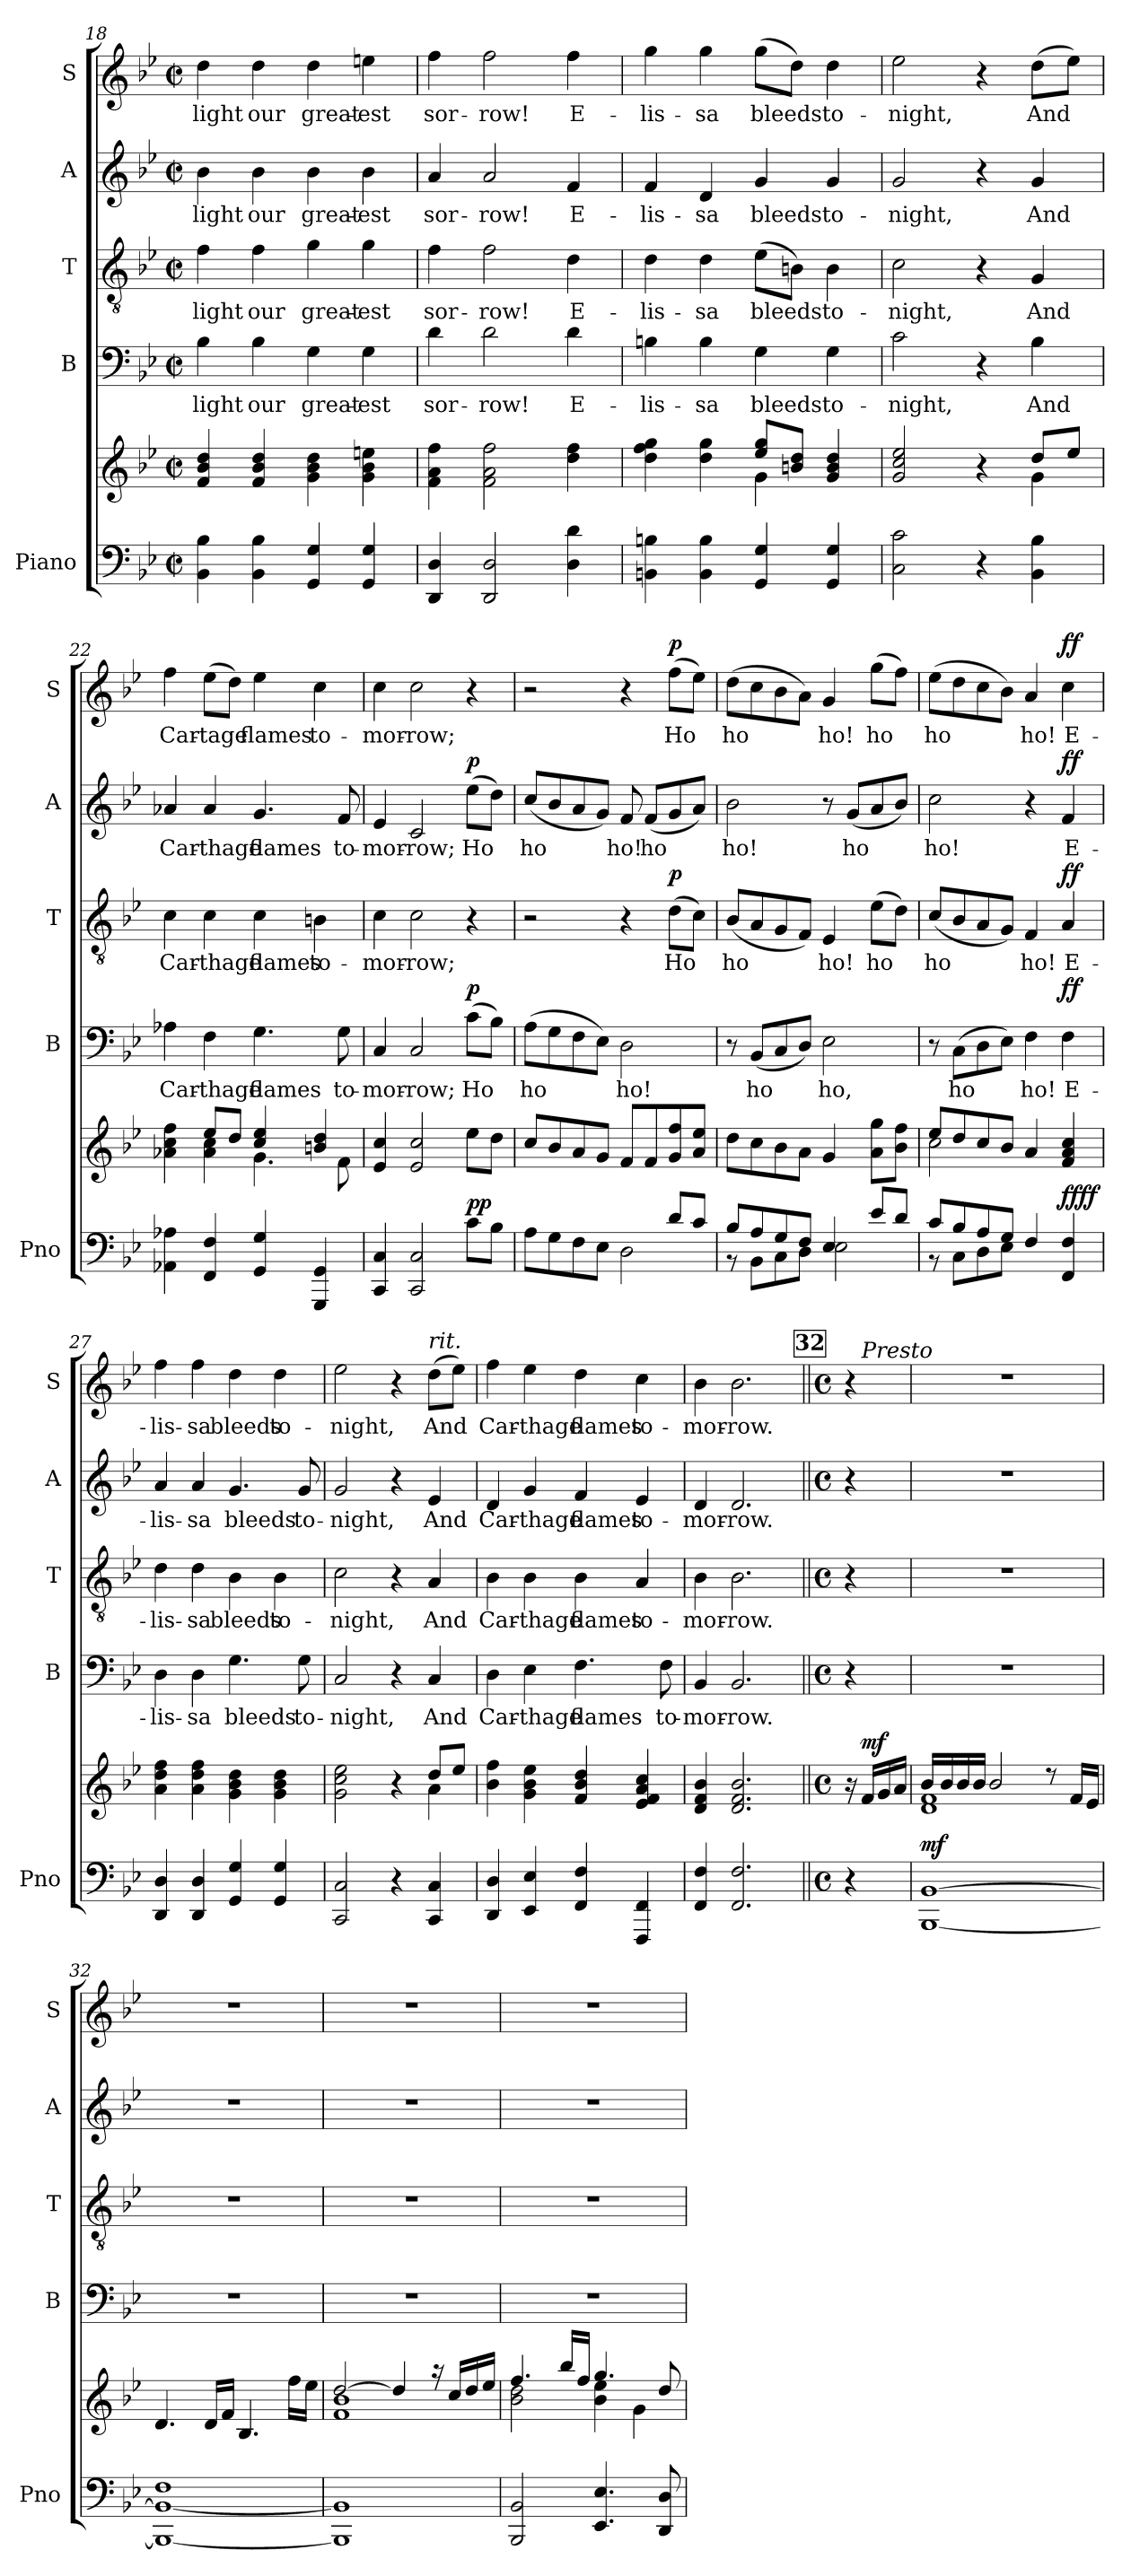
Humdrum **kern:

**kern	**kern	**dynam	**kern	**text	**dynam	**kern	**text	**dynam	**kern	**text	**dynam	**kern	**text	**dynam
*part5	*part5	*part5	*part4	*part4	*part4	*part3	*part3	*part3	*part2	*part2	*part2	*part1	*part1	*part1
*staff6	*staff5	*staff5/6	*staff4	*staff4	*staff4	*staff3	*staff3	*staff3	*staff2	*staff2	*staff2	*staff1	*staff1	*staff1
*I"Piano	*	*	*I"B	*	*	*I"T	*	*	*I"A	*	*	*I"S	*	*
*I'Pno	*	*	*I'B	*	*	*I'T	*	*	*I'A	*	*	*I'S	*	*
*clefF4	*clefG2	*	*clefF4	*	*	*clefGv2	*	*	*clefG2	*	*	*clefG2	*	*
*k[b-e-]	*k[b-e-]	*	*k[b-e-]	*	*	*k[b-e-]	*	*	*k[b-e-]	*	*	*k[b-e-]	*	*
*M2/2	*M2/2	*	*M2/2	*	*	*M2/2	*	*	*M2/2	*	*	*M2/2	*	*
*met(c|)	*met(c|)	*	*met(c|)	*	*	*met(c|)	*	*	*met(c|)	*	*	*met(c|)	*	*
=18	=18	=18	=18	=18	=18	=18	=18	=18	=18	=18	=18	=18	=18	=18
!	!	!	!	!LO:LY:b	!	!	!LO:LY:b	!	!	!LO:LY:b	!	!	!LO:LY:b	!
4BB-\ 4B-\	4f/ 4b-/ 4dd/	.	4B-\	-light	.	4f\	-light	.	4b-\	-light	.	4dd\	-light	.
!	!	!	!	!LO:LY:b	!	!	!LO:LY:b	!	!	!LO:LY:b	!	!	!LO:LY:b	!
4BB-\ 4B-\	4f/ 4b-/ 4dd/	.	4B-\	our	.	4f\	our	.	4b-\	our	.	4dd\	our	.
!	!	!	!	!LO:LY:b	!	!	!LO:LY:b	!	!	!LO:LY:b	!	!	!LO:LY:b	!
4GG/ 4G/	4g\ 4b-\ 4dd\	.	4G\	great-	.	4g\	great-	.	4b-\	great-	.	4dd\	great-	.
!	!	!	!	!LO:LY:b	!	!	!LO:LY:b	!	!	!LO:LY:b	!	!	!LO:LY:b	!
4GG/ 4G/	4g\ 4b-\ 4een\	.	4G\	-est	.	4g\	-est	.	4b-\	-est	.	4een\	-est	.
=19	=19	=19	=19	=19	=19	=19	=19	=19	=19	=19	=19	=19	=19	=19
!	!	!	!	!LO:LY:b	!	!	!LO:LY:b	!	!	!LO:LY:b	!	!	!LO:LY:b	!
4DD/ 4D/	4f\ 4a\ 4ff\	.	4d\	sor-	.	4f\	sor-	.	4a/	sor-	.	4ff\	sor-	.
!	!	!	!	!LO:LY:b	!	!	!LO:LY:b	!	!	!LO:LY:b	!	!	!LO:LY:b	!
2DD/ 2D/	2f\ 2a\ 2ff\	.	2d\	-row!	.	2f\	-row!	.	2a/	-row!	.	2ff\	-row!	.
!	!	!	!	!LO:LY:b	!	!	!LO:LY:b	!	!	!LO:LY:b	!	!	!LO:LY:b	!
4D\ 4d\	4dd\ 4ff\	.	4d\	E-	.	4d\	E-	.	4f/	E-	.	4ff\	E-	.
=20	=20	=20	=20	=20	=20	=20	=20	=20	=20	=20	=20	=20	=20	=20
*	*^	*	*	*	*	*	*	*	*	*	*	*	*	*
!	!	!	!	!	!LO:LY:b	!	!	!LO:LY:b	!	!	!LO:LY:b	!	!	!LO:LY:b	!
4BBn\ 4Bn\	4dd\ 4ff\ 4gg\	2ryy	.	4Bn\	-lis-	.	4d\	-lis-	.	4f/	-lis-	.	4gg\	-lis-	.
!	!	!	!	!	!LO:LY:b	!	!	!LO:LY:b	!	!	!LO:LY:b	!	!	!LO:LY:b	!
4BB\ 4B\	4dd\ 4gg\	.	.	4B\	-sa	.	4d\	-sa	.	4d/	-sa	.	4gg\	-sa	.
!	!	!	!	!	!LO:LY:b	!	!	!LO:LY:b	!	!	!LO:LY:b	!	!	!LO:LY:b	!
4GG/ 4G/	8ee-/ 8gg/L	4g\	.	4G\	bleeds	.	(>8e-\L	bleeds	.	4g/	bleeds	.	(>8gg\L	bleeds	.
.	8bn/ 8dd/J	.	.	.	.	.	8Bn\J)	.	.	.	.	.	8dd\J)	.	.
!	!	!	!	!	!LO:LY:b	!	!	!LO:LY:b	!	!	!LO:LY:b	!	!	!LO:LY:b	!
4GG/ 4G/	4g/ 4b/ 4dd/	4ryy	.	4G\	to-	.	4B\	to-	.	4g/	to-	.	4dd\	to-	.
!!LO:LB:g=z
=21	=21	=21	=21	=21	=21	=21	=21	=21	=21	=21	=21	=21	=21	=21	=21
!	!	!	!	!	!LO:LY:b	!	!	!LO:LY:b	!	!	!LO:LY:b	!	!	!LO:LY:b	!
2C\ 2c\	2g/ 2cc/ 2ee-/	2.ryy	.	2c\	-night,	.	2c\	-night,	.	2g/	-night,	.	2ee-\	-night,	.
4r	4r	.	.	4r	.	.	4r	.	.	4r	.	.	4r	.	.
!	!	!	!	!	!LO:LY:b	!	!	!LO:LY:b	!	!	!LO:LY:b	!	!	!LO:LY:b	!
4BB-\ 4B-\	8dd/L	4g\	.	4B-\	And	.	4G/	And	.	4g/	And	.	(>8dd\L	And	.
.	8ee-/J	.	.	.	.	.	.	.	.	.	.	.	8ee-\J)	.	.
=22	=22	=22	=22	=22	=22	=22	=22	=22	=22	=22	=22	=22	=22	=22	=22
!	!	!	!	!	!LO:LY:b	!	!	!LO:LY:b	!	!	!LO:LY:b	!	!	!LO:LY:b	!
4AA-X\ 4A-X\	4a-X\ 4cc\ 4ff\	4ryy	.	4A-X\	Car-	.	4c\	Car-	.	4a-X/	Car-	.	4ff\	Car-	.
!	!	!	!	!	!LO:LY:b	!	!	!LO:LY:b	!	!	!LO:LY:b	!	!	!LO:LY:b	!
4FF/ 4F/	8ee-/L	4a-\ 4cc\	.	4F\	-thage	.	4c\	-thage	.	4a-/	-thage	.	(>8ee-\L	-tage	.
.	8dd/J	.	.	.	.	.	.	.	.	.	.	.	8dd\J)	.	.
!	!	!	!	!	!LO:LY:b	!	!	!LO:LY:b	!	!	!LO:LY:b	!	!	!LO:LY:b	!
4GG/ 4G/	4cc/ 4ee-/	4.g\	.	4.G\	flames	.	4c\	flames	.	4.g/	flames	.	4ee-\	flames	.
!	!	!	!	!	!	!	!	!LO:LY:b	!	!	!	!	!	!LO:LY:b	!
4GGG/ 4GG/	4bn/ 4dd/	.	.	.	.	.	4Bn\	to-	.	.	.	.	4cc\	to-	.
!	!	!	!	!	!LO:LY:b	!	!	!	!	!	!LO:LY:b	!	!	!	!
.	.	8f\	.	8G\	to-	.	.	.	.	8f/	to-	.	.	.	.
=23	=23	=23	=23	=23	=23	=23	=23	=23	=23	=23	=23	=23	=23	=23	=23
!	!	!	!	!	!LO:LY:b	!	!	!LO:LY:b	!	!	!LO:LY:b	!	!	!LO:LY:b	!
*	*v	*v	*	*	*	*	*	*	*	*	*	*	*	*	*
4CC/ 4C/	4e-/ 4cc/	.	4C/	-mor-	.	4c\	-mor-	.	4e-/	-mor-	.	4cc\	-mor-	.
!	!	!	!	!LO:LY:b	!	!	!LO:LY:b	!	!	!LO:LY:b	!	!	!LO:LY:b	!
2CC/ 2C/	2e-/ 2cc/	.	2C/	-row;	.	2c\	-row;	.	2c/	-row;	.	2cc\	-row;	.
!	!	!LO:DY:a=2	!	!LO:LY:b	!	!	!	!	!	!LO:LY:b	!	!	!	!
!	!	!LO:DY:n=1:a	!	!	!LO:DY:a	!	!	!	!	!	!LO:DY:a	!	!	!
8c\L	8ee-\L	p p	(>8c\L	Ho	p	4r	.	.	(>8ee-\L	Ho	p	4r	.	.
8B-\J	8dd\J	.	8B-\J)	.	.	.	.	.	8dd\J)	.	.	.	.	.
=24	=24	=24	=24	=24	=24	=24	=24	=24	=24	=24	=24	=24	=24	=24
*^	*	*	*	*	*	*	*	*	*	*	*	*	*	*
!	!	!	!	!	!LO:LY:b	!	!	!	!	!	!LO:LY:b	!	!	!	!
8A\L	2.ryy	8cc/L	.	(>8A\L	ho	.	2r	.	.	(<8cc/L	ho	.	2r	.	.
8G\	.	8b-/	.	8G\	.	.	.	.	.	8b-/	.	.	.	.	.
8F\	.	8a/	.	8F\	.	.	.	.	.	8a/	.	.	.	.	.
8E-\J	.	8g/J	.	8E-\J)	.	.	.	.	.	8g/J)	.	.	.	.	.
!	!	!	!	!	!LO:LY:b	!	!	!	!	!	!LO:LY:b	!	!	!	!
2D\	.	8f/L	.	2D\	ho!	.	4r	.	.	8f/	ho!	.	4r	.	.
!	!	!	!	!	!	!	!	!	!	!	!LO:LY:b	!	!	!	!
.	.	8f/	.	.	.	.	.	.	.	(<8f/L	ho	.	.	.	.
!	!	!	!	!	!	!	!	!LO:LY:b	!LO:DY:a	!	!	!	!	!LO:LY:b	!LO:DY:a
.	8d/L	8g/ 8ff/	.	.	.	.	(>8d\L	Ho	p	8g/	.	.	(>8ff\L	Ho	p
.	8c/J	8a/ 8ee-/J	.	.	.	.	8c\J)	.	.	8a/J)	.	.	8ee-\J)	.	.
=25	=25	=25	=25	=25	=25	=25	=25	=25	=25	=25	=25	=25	=25	=25	=25
!	!	!	!	!	!	!	!	!LO:LY:b	!	!	!LO:LY:b	!	!	!LO:LY:b	!
8B-/L	8r	8dd\L	.	8r	.	.	(<8B-/L	ho	.	2b-\	ho!	.	(>8dd\L	ho	.
!	!	!	!	!	!LO:LY:b	!	!	!	!	!	!	!	!	!	!
8A/	8BB-\L	8cc\	.	(<8BB-/L	ho	.	8A/	.	.	.	.	.	8cc\	.	.
8G/	8C\	8b-\	.	8C/	.	.	8G/	.	.	.	.	.	8b-\	.	.
8F/J	8D\J	8a\J	.	8D/J)	.	.	8F/J)	.	.	.	.	.	8a\J)	.	.
!	!	!	!	!	!LO:LY:b	!	!	!LO:LY:b	!	!	!	!	!	!LO:LY:b	!
4E-/	2E-\	4g/	.	2E-\	ho,	.	4E-/	ho!	.	8r	.	.	4g/	ho!	.
!	!	!	!	!	!	!	!	!	!	!	!LO:LY:b	!	!	!	!
.	.	.	.	.	.	.	.	.	.	(<8g/L	ho	.	.	.	.
!	!	!	!	!	!	!	!	!LO:LY:b	!	!	!	!	!	!LO:LY:b	!
8e-/L	.	8a\ 8gg\L	.	.	.	.	(>8e-\L	ho	.	8a/	.	.	(>8gg\L	ho	.
8d/J	.	8b-\ 8ff\J	.	.	.	.	8d\J)	.	.	8b-/J)	.	.	8ff\J)	.	.
!!LO:PB:g=z
=26	=26	=26	=26	=26	=26	=26	=26	=26	=26	=26	=26	=26	=26	=26	=26
*	*	*^	*	*	*	*	*	*	*	*	*	*	*	*	*
!	!	!	!	!	!	!	!	!	!LO:LY:b	!	!	!LO:LY:b	!	!	!LO:LY:b	!
8c/L	8r	8ee-/L	2cc\	.	8r	.	.	(<8c/L	ho	.	2cc\	ho!	.	(>8ee-\L	ho	.
!	!	!	!	!	!	!LO:LY:b	!	!	!	!	!	!	!	!	!	!
8B-/	8C\L	8dd/	.	.	(>8C\L	ho	.	8B-/	.	.	.	.	.	8dd\	.	.
8A/	8D\	8cc/	.	.	8D\	.	.	8A/	.	.	.	.	.	8cc\	.	.
8G/J	8E-\J	8b-/J	.	.	8E-\J)	.	.	8G/J)	.	.	.	.	.	8b-\J)	.	.
!	!	!	!	!	!	!LO:LY:b	!	!	!LO:LY:b	!	!	!	!	!	!LO:LY:b	!
4F/	2ryy	4a/	2ryy	.	4F\	ho!	.	4F/	ho!	.	4r	.	.	4a/	ho!	.
!	!	!	!	!LO:DY:a=2	!	!LO:LY:b	!	!	!LO:LY:b	!	!	!LO:LY:b	!	!	!LO:LY:b	!
!	!	!	!	!LO:DY:n=1:a	!	!	!LO:DY:a	!	!	!LO:DY:a	!	!	!LO:DY:a	!	!	!LO:DY:a
4FF/ 4F/	.	4f/ 4a/ 4cc/	.	ff ff	4F\	E-	ff	4A/	E-	ff	4f/	E-	ff	4cc\	E-	ff
*v	*v	*	*	*	*	*	*	*	*	*	*	*	*	*	*	*
*	*v	*v	*	*	*	*	*	*	*	*	*	*	*	*	*
=27	=27	=27	=27	=27	=27	=27	=27	=27	=27	=27	=27	=27	=27	=27
!	!	!	!	!LO:LY:b	!	!	!LO:LY:b	!	!	!LO:LY:b	!	!	!LO:LY:b	!
4DD/ 4D/	4a\ 4dd\ 4ff\	.	4D\	-lis-	.	4d\	-lis-	.	4a/	-lis-	.	4ff\	-lis-	.
!	!	!	!	!LO:LY:b	!	!	!LO:LY:b	!	!	!LO:LY:b	!	!	!LO:LY:b	!
4DD/ 4D/	4a\ 4dd\ 4ff\	.	4D\	-sa	.	4d\	-sa	.	4a/	-sa	.	4ff\	-sa	.
!	!	!	!	!LO:LY:b	!	!	!LO:LY:b	!	!	!LO:LY:b	!	!	!LO:LY:b	!
4GG/ 4G/	4g\ 4b-\ 4dd\	.	4.G\	bleeds	.	4B-\	bleeds	.	4.g/	bleeds	.	4dd\	bleeds	.
!	!	!	!	!	!	!	!LO:LY:b	!	!	!	!	!	!LO:LY:b	!
4GG/ 4G/	4g\ 4b-\ 4dd\	.	.	.	.	4B-\	to-	.	.	.	.	4dd\	to-	.
!	!	!	!	!LO:LY:b	!	!	!	!	!	!LO:LY:b	!	!	!	!
.	.	.	8G\	to-	.	.	.	.	8g/	to-	.	.	.	.
=28	=28	=28	=28	=28	=28	=28	=28	=28	=28	=28	=28	=28	=28	=28
*	*^	*	*	*	*	*	*	*	*	*	*	*	*	*
!	!	!	!	!	!LO:LY:b	!	!	!LO:LY:b	!	!	!LO:LY:b	!	!	!LO:LY:b	!
2CC/ 2C/	2g\ 2cc\ 2ee-\	2.ryy	.	2C/	-night,	.	2c\	-night,	.	2g/	-night,	.	2ee-\	-night,	.
4r	4r	.	.	4r	.	.	4r	.	.	4r	.	.	4r	.	.
!	!	!	!	!	!	!	!	!	!	!	!	!	!LO:TX:a:i:t=rit.	!	!
!	!	!	!	!	!LO:LY:b	!	!	!LO:LY:b	!	!	!LO:LY:b	!	!	!LO:LY:b	!
4CC/ 4C/	8dd/L	4a\	.	4C/	And	.	4A/	And	.	4e-/	And	.	(>8dd\L	And	.
.	8ee-/J	.	.	.	.	.	.	.	.	.	.	.	8ee-\J)	.	.
*	*v	*v	*	*	*	*	*	*	*	*	*	*	*	*	*
=29	=29	=29	=29	=29	=29	=29	=29	=29	=29	=29	=29	=29	=29	=29
!	!	!	!	!LO:LY:b	!	!	!LO:LY:b	!	!	!LO:LY:b	!	!	!LO:LY:b	!
4DD/ 4D/	4b-\ 4ff\	.	4D\	Car-	.	4B-\	Car-	.	4d/	Car-	.	4ff\	Car-	.
!	!	!	!	!LO:LY:b	!	!	!LO:LY:b	!	!	!LO:LY:b	!	!	!LO:LY:b	!
4EE-/ 4E-/	4g\ 4b-\ 4ee-\	.	4E-\	-thage	.	4B-\	-thage	.	4g/	-thage	.	4ee-\	-thage	.
!	!	!	!	!LO:LY:b	!	!	!LO:LY:b	!	!	!LO:LY:b	!	!	!LO:LY:b	!
4FF/ 4F/	4f/ 4b-/ 4dd/	.	4.F\	flames	.	4B-\	flames	.	4f/	flames	.	4dd\	flames	.
!	!	!	!	!	!	!	!LO:LY:b	!	!	!LO:LY:b	!	!	!LO:LY:b	!
4FFF/ 4FF/	4e-/ 4f/ 4a/ 4cc/	.	.	.	.	4A/	to-	.	4e-/	to-	.	4cc\	to-	.
!	!	!	!	!LO:LY:b	!	!	!	!	!	!	!	!	!	!
.	.	.	8F\	to-	.	.	.	.	.	.	.	.	.	.
=30	=30	=30	=30	=30	=30	=30	=30	=30	=30	=30	=30	=30	=30	=30
!	!	!	!	!LO:LY:b	!	!	!LO:LY:b	!	!	!LO:LY:b	!	!	!LO:LY:b	!
4FF/ 4F/	4d/ 4f/ 4b-/	.	4BB-/	-mor-	.	4B-\	-mor-	.	4d/	-mor-	.	4b-\	-mor-	.
!	!	!	!	!LO:LY:b	!	!	!LO:LY:b	!	!	!LO:LY:b	!	!	!LO:LY:b	!
2.FF/ 2.F/	2.d/ 2.f/ 2.b-/	.	2.BB-/	-row.	.	2.B-\	-row.	.	2.d/	-row.	.	2.b-\	-row.	.
!!LO:LB:g=z
!!LO:REH:place=s1:a:B:fs=14:t=32
=30X1||	=30X1||	=30X1||	=30X1||	=30X1||	=30X1||	=30X1||	=30X1||	=30X1||	=30X1||	=30X1||	=30X1||	=30X1||	=30X1||	=30X1||
*M4/4	*M4/4	*	*M4/4	*	*	*M4/4	*	*	*M4/4	*	*	*M4/4	*	*
*met(c)	*met(c)	*	*met(c)	*	*	*met(c)	*	*	*met(c)	*	*	*met(c)	*	*
*	*	*	*	*	*	*	*	*	*	*	*	*^	*	*
4r	16r	.	4r	.	.	4r	.	.	4r	.	.	4r	16ryy	.	.
!	!	!	!	!	!	!	!	!	!	!	!	!	!LO:TX:a:i:t=Presto	!	!
!	!	!LO:DY:a	!	!	!	!	!	!	!	!	!	!	!	!	!
.	16f/LL	mf	.	.	.	.	.	.	.	.	.	.	8.ryy	.	.
.	16g/	.	.	.	.	.	.	.	.	.	.	.	.	.	.
.	16a/JJ	.	.	.	.	.	.	.	.	.	.	.	.	.	.
=31	=31	=31	=31	=31	=31	=31	=31	=31	=31	=31	=31	=31	=31	=31	=31
*	*^	*	*	*	*	*	*	*	*	*	*	*	*	*	*
!	!	!	!	!	!	!	!	!	!	!	!	!	!LO:TX:t=The witches' dance	!	!	!
!	!	!	!LO:DY:a=2	!	!	!	!	!	!	!	!	!	!	!	!	!
*	*	*	*	*	*	*	*	*	*	*	*	*	*v	*v	*	*
[1BBB- [1BB-	16b-/LL	1d 1f	mf	1r	.	.	1r	.	.	1r	.	.	1r	.	.
.	16b-/	.	.	.	.	.	.	.	.	.	.	.	.	.	.
.	16b-/	.	.	.	.	.	.	.	.	.	.	.	.	.	.
.	16b-/JJ	.	.	.	.	.	.	.	.	.	.	.	.	.	.
.	2b-/	.	.	.	.	.	.	.	.	.	.	.	.	.	.
.	8r	.	.	.	.	.	.	.	.	.	.	.	.	.	.
.	16f/LL	.	.	.	.	.	.	.	.	.	.	.	.	.	.
.	16e-/JJ	.	.	.	.	.	.	.	.	.	.	.	.	.	.
*	*v	*v	*	*	*	*	*	*	*	*	*	*	*	*	*
=32	=32	=32	=32	=32	=32	=32	=32	=32	=32	=32	=32	=32	=32	=32
1BBB-_ 1BB-_ 1F	4.d/	.	1r	.	.	1r	.	.	1r	.	.	1r	.	.
.	16d/LL	.	.	.	.	.	.	.	.	.	.	.	.	.
.	16f/JJ	.	.	.	.	.	.	.	.	.	.	.	.	.
.	4.B-/	.	.	.	.	.	.	.	.	.	.	.	.	.
.	16ff\LL	.	.	.	.	.	.	.	.	.	.	.	.	.
.	16ee-\JJ	.	.	.	.	.	.	.	.	.	.	.	.	.
=33	=33	=33	=33	=33	=33	=33	=33	=33	=33	=33	=33	=33	=33	=33
*	*^	*	*	*	*	*	*	*	*	*	*	*	*	*
1BBB-] 1BB-]	[2dd/	1f 1b-	.	1r	.	.	1r	.	.	1r	.	.	1r	.	.
.	4dd/]	.	.	.	.	.	.	.	.	.	.	.	.	.	.
.	16r	.	.	.	.	.	.	.	.	.	.	.	.	.	.
.	16cc/LL	.	.	.	.	.	.	.	.	.	.	.	.	.	.
.	16dd/	.	.	.	.	.	.	.	.	.	.	.	.	.	.
.	16ee-/JJ	.	.	.	.	.	.	.	.	.	.	.	.	.	.
=34	=34	=34	=34	=34	=34	=34	=34	=34	=34	=34	=34	=34	=34	=34	=34
2BBB-/ 2BB-/	4.ff/	2b-\ 2dd\	.	1r	.	.	1r	.	.	1r	.	.	1r	.	.
.	16bb-/LL	.	.	.	.	.	.	.	.	.	.	.	.	.	.
.	16ff/JJ	.	.	.	.	.	.	.	.	.	.	.	.	.	.
4.EE-/ 4.E-/	4.gg/	4b-\ 4ee-\	.	.	.	.	.	.	.	.	.	.	.	.	.
.	.	4g\	.	.	.	.	.	.	.	.	.	.	.	.	.
8DD/ 8D/	8dd/	.	.	.	.	.	.	.	.	.	.	.	.	.	.
*	*v	*v	*	*	*	*	*	*	*	*	*	*	*	*	*
=	=	=	=	=	=	=	=	=	=	=	=	=	=	=
*-	*-	*-	*-	*-	*-	*-	*-	*-	*-	*-	*-	*-	*-	*-
